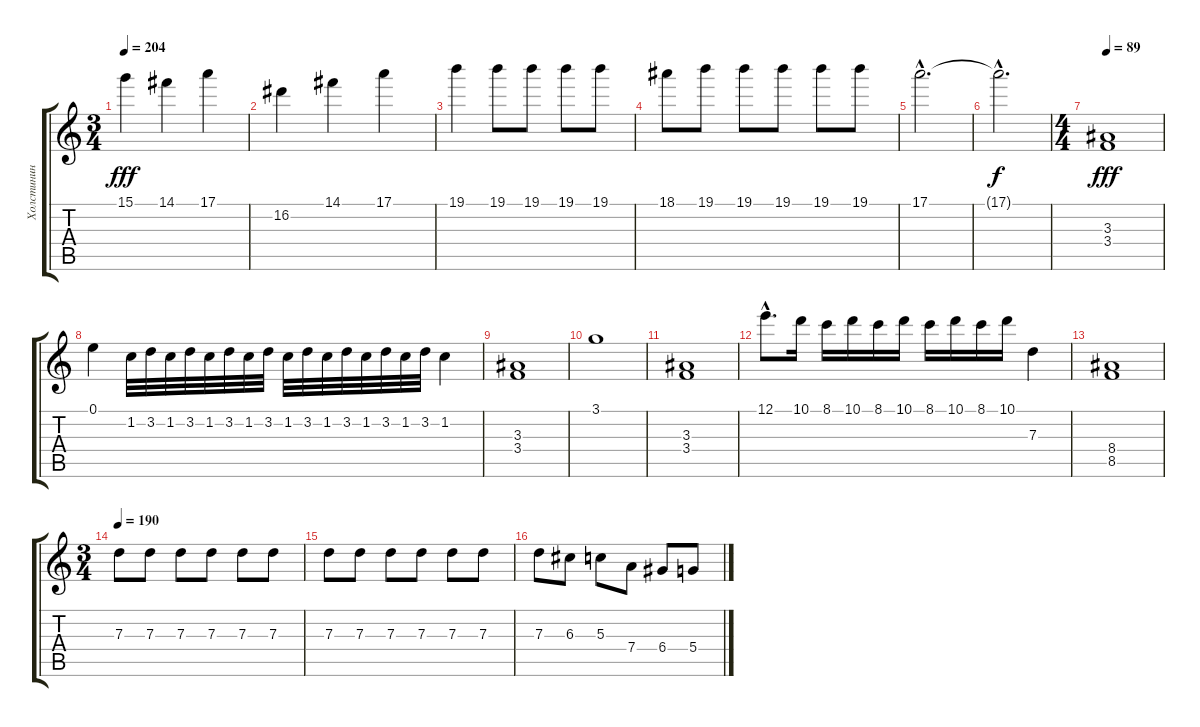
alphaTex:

\track ("Холстинин" "Холстинин") {instrument distortionguitar}
\staff {score tabs}
\tuning (E4 B3 G3 D3 A2 E2) {hide}
\ts (3 4)
\tempo 204
\clef g2
\ks c
15.1.4{dy fff} 14.1.4 17.1.4 |
16.2.4 14.1.4 17.1.4 |
19.1.4 19.1.8 19.1.8 19.1.8 19.1.8 |
18.1.8 19.1.8 19.1.8 19.1.8 19.1.8 19.1.8 |
17.1{hac}.2{d} |
17.1{hac t}.2{d dy f} |
\ts (4 4)
\tempo 89
(3.3 3.4).1{dy fff} |
0.1.4 1.2.32 3.2.32 1.2.32 3.2.32 1.2.32 3.2.32 1.2.32 3.2.32 1.2.32 3.2.32 1.2.32 3.2.32 1.2.32 3.2.32 1.2.32 3.2.32 1.2.4 |
(3.3 3.4).1 |
3.1.1 |
(3.3 3.4).1 |
12.1{hac}.8{d} 10.1.16 8.1.16 10.1.16 8.1.16 10.1.16 8.1.16 10.1.16 8.1.16 10.1.16 7.3.4 |
(8.4 8.5).1 |
\ts (3 4)
\tempo 190
7.3.8 7.3.8 7.3.8 7.3.8 7.3.8 7.3.8 |
7.3.8 7.3.8 7.3.8 7.3.8 7.3.8 7.3.8 |
7.3.8 6.3.8 5.3.8 7.4.8 6.4.8 5.4.8
